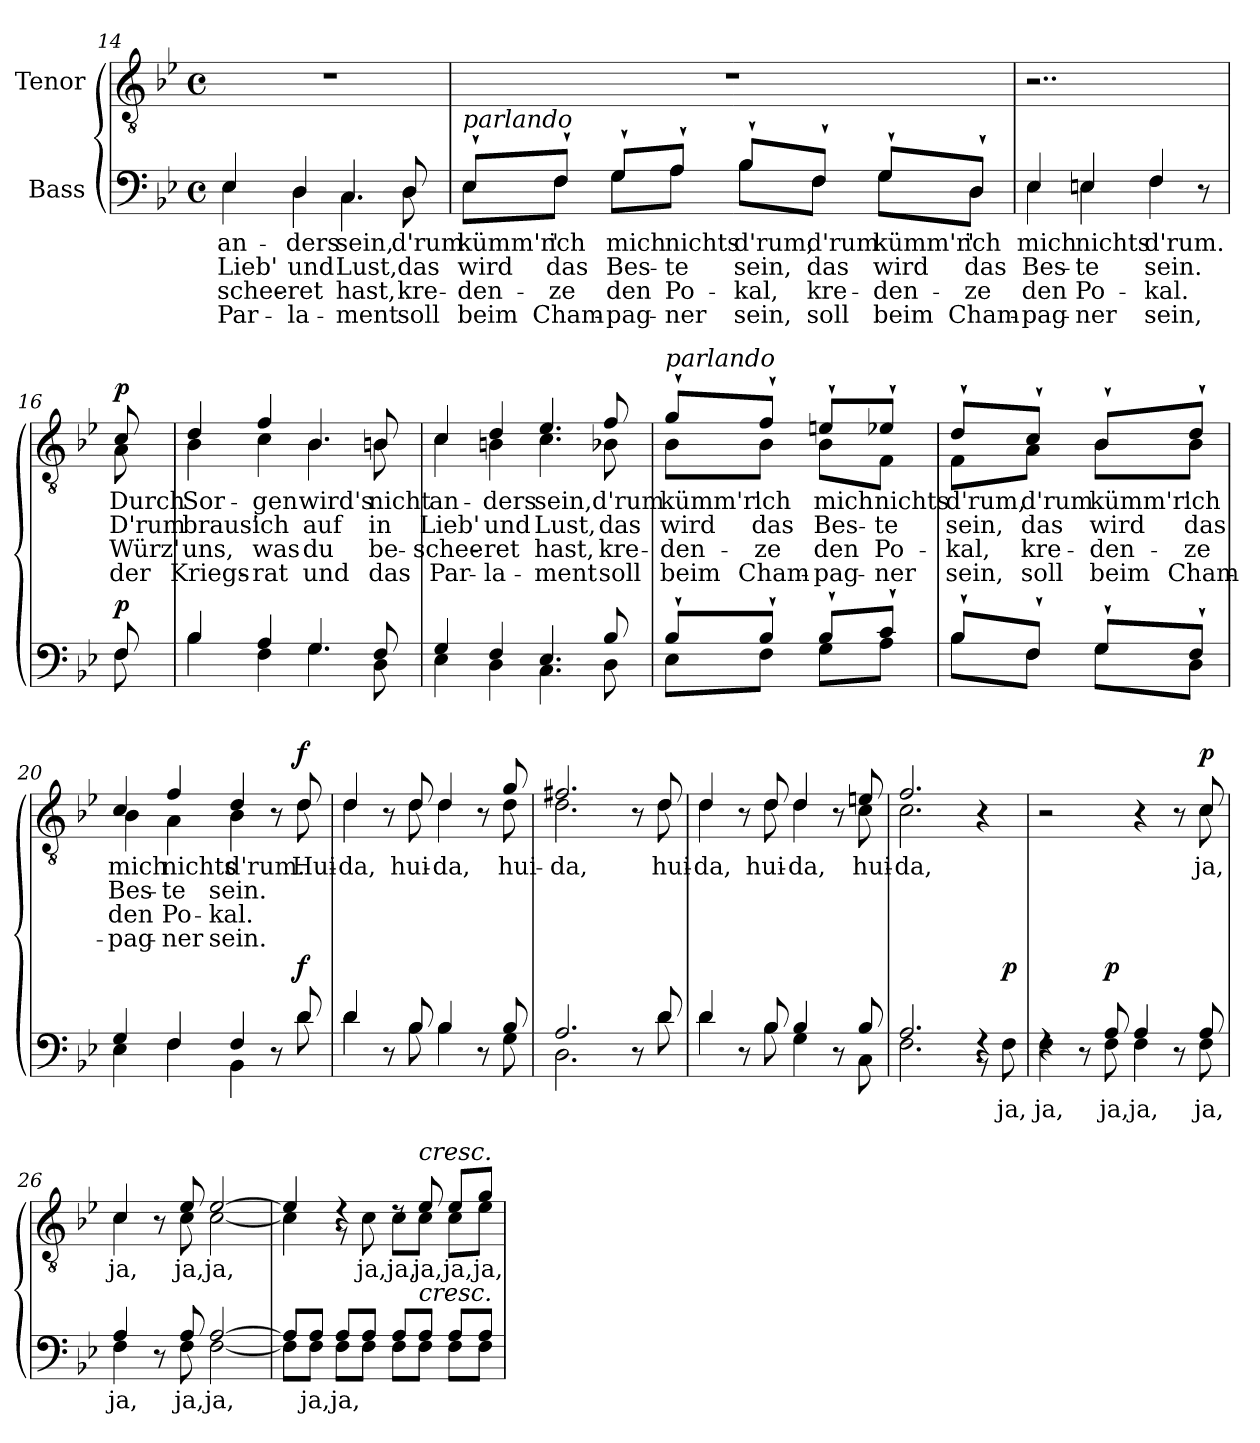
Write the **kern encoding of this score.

**kern	**text	**text	**text	**text	**dynam	**kern	**text	**text	**text	**text	**dynam
*part2	*part2	*part2	*part2	*part2	*part2	*part1	*part1	*part1	*part1	*part1	*part1
*staff2	*staff2	*staff2	*staff2	*staff2	*staff2	*staff1	*staff1	*staff1	*staff1	*staff1	*staff1
*I"Bass	*	*	*	*	*	*I"Tenor	*	*	*	*	*
!!LO:LB:g=z
*clefF4	*	*	*	*	*	*clefGv2	*	*	*	*	*
*k[b-e-]	*	*	*	*	*	*k[b-e-]	*	*	*	*	*
*M4/4	*	*	*	*	*	*M4/4	*	*	*	*	*
*met(c)	*	*	*	*	*	*met(c)	*	*	*	*	*
=14	=14	=14	=14	=14	=14	=14	=14	=14	=14	=14	=14
!	!LO:LY:b	!LO:LY:b	!LO:LY:b	!LO:LY:b	!	!	!	!	!	!	!
*^	*	*	*	*	*	*	*	*	*	*	*
4E-/	4E-\	an-	Lieb'	-schee-	Par-	.	1r	.	.	.	.	.
!	!	!LO:LY:b	!LO:LY:b	!LO:LY:b	!LO:LY:b	!	!	!	!	!	!	!
4D/	4D\	-ders	und	-ret	-la-	.	.	.	.	.	.	.
!	!	!LO:LY:b	!LO:LY:b	!LO:LY:b	!LO:LY:b	!	!	!	!	!	!	!
4.C/	4.C\	sein,	Lust,	hast,	-ment	.	.	.	.	.	.	.
!	!	!LO:LY:b	!LO:LY:b	!LO:LY:b	!LO:LY:b	!	!	!	!	!	!	!
8D/	8D\	d'rum	das	kre-	soll	.	.	.	.	.	.	.
=15	=15	=15	=15	=15	=15	=15	=15	=15	=15	=15	=15	=15
!LO:TX:a:i:t=parlando	!	!	!	!	!	!	!	!	!	!	!	!
!	!	!LO:LY:b	!LO:LY:b	!LO:LY:b	!LO:LY:b	!	!	!	!	!	!	!
8E-`/L	8E-\L	kümm'r'	wird	-den-	beim	.	1r	.	.	.	.	.
!	!	!LO:LY:b	!LO:LY:b	!LO:LY:b	!LO:LY:b	!	!	!	!	!	!	!
8F`/J	8F\J	ich	das	-ze	Cham-	.	.	.	.	.	.	.
!	!	!LO:LY:b	!LO:LY:b	!LO:LY:b	!LO:LY:b	!	!	!	!	!	!	!
8G`/L	8G\L	mich	Bes-	den	-pag-	.	.	.	.	.	.	.
!	!	!LO:LY:b	!LO:LY:b	!LO:LY:b	!LO:LY:b	!	!	!	!	!	!	!
8A`/J	8A\J	nichts	-te	Po-	-ner	.	.	.	.	.	.	.
!	!	!LO:LY:b	!LO:LY:b	!LO:LY:b	!LO:LY:b	!	!	!	!	!	!	!
8B-`/L	8B-\L	d'rum,	sein,	-kal,	sein,	.	.	.	.	.	.	.
!	!	!LO:LY:b	!LO:LY:b	!LO:LY:b	!LO:LY:b	!	!	!	!	!	!	!
8F`/J	8F\J	d'rum	das	kre-	soll	.	.	.	.	.	.	.
!	!	!LO:LY:b	!LO:LY:b	!LO:LY:b	!LO:LY:b	!	!	!	!	!	!	!
8G`/L	8G\L	kümm'r'	wird	-den-	beim	.	.	.	.	.	.	.
!	!	!LO:LY:b	!LO:LY:b	!LO:LY:b	!LO:LY:b	!	!	!	!	!	!	!
8D`/J	8D\J	ich	das	-ze	Cham-	.	.	.	.	.	.	.
=16	=16	=16	=16	=16	=16	=16	=16	=16	=16	=16	=16	=16
!	!	!LO:LY:b	!LO:LY:b	!LO:LY:b	!LO:LY:b	!	!	!	!	!	!	!
4E-/	4E-\	mich	Bes-	den	-pag-	.	2..r	.	.	.	.	.
!	!	!LO:LY:b	!LO:LY:b	!LO:LY:b	!LO:LY:b	!	!	!	!	!	!	!
4En/	4E\	nichts	-te	Po-	-ner	.	.	.	.	.	.	.
!	!	!LO:LY:b	!LO:LY:b	!LO:LY:b	!LO:LY:b	!	!	!	!	!	!	!
4F/	4F\	d'rum.	sein.	-kal.	sein,	.	.	.	.	.	.	.
8r	8ryy	.	.	.	.	.	.	.	.	.	.	.
!!LO:LB:g=z
=16X3	=16X3	=16X3	=16X3	=16X3	=16X3	=16X3	=16X3	=16X3	=16X3	=16X3	=16X3	=16X3
!	!	!	!	!	!	!LO:DY:a	!	!LO:LY:b	!LO:LY:b	!LO:LY:b	!LO:LY:b	!LO:DY:a
*	*	*	*	*	*	*	*^	*	*	*	*	*
8F/	8F\	.	.	.	.	p	8c/	8A\	Durch	D'rum	Würz'	der	p
=17	=17	=17	=17	=17	=17	=17	=17	=17	=17	=17	=17	=17	=17
!	!	!	!	!	!	!	!	!	!LO:LY:b	!LO:LY:b	!LO:LY:b	!LO:LY:b	!
4B-/	4B-\	.	.	.	.	.	4d/	4B-\	Sor-	braus'	uns,	Kriegs-	.
!	!	!	!	!	!	!	!	!	!LO:LY:b	!LO:LY:b	!LO:LY:b	!LO:LY:b	!
4A/	4F\	.	.	.	.	.	4f/	4c\	-gen	ich	was	-rat	.
!	!	!	!	!	!	!	!	!	!LO:LY:b	!LO:LY:b	!LO:LY:b	!LO:LY:b	!
4.G/	4.G\	.	.	.	.	.	4.B-/	4.B-\	wird's	auf	du	und	.
!	!	!	!	!	!	!	!	!	!LO:LY:b	!LO:LY:b	!LO:LY:b	!LO:LY:b	!
8F/	8D\	.	.	.	.	.	8Bn/	8B\	nicht	in	be-	das	.
=18	=18	=18	=18	=18	=18	=18	=18	=18	=18	=18	=18	=18	=18
!	!	!	!	!	!	!	!	!	!LO:LY:b	!LO:LY:b	!LO:LY:b	!LO:LY:b	!
4G/	4E-\	.	.	.	.	.	4c/	4c\	an-	Lieb'	-schee-	Par-	.
!	!	!	!	!	!	!	!	!	!LO:LY:b	!LO:LY:b	!LO:LY:b	!LO:LY:b	!
4F/	4D\	.	.	.	.	.	4d/	4Bn\	-ders	und	-ret	-la-	.
!	!	!	!	!	!	!	!	!	!LO:LY:b	!LO:LY:b	!LO:LY:b	!LO:LY:b	!
4.E-/	4.C\	.	.	.	.	.	4.e-/	4.c\	sein,	Lust,	hast,	-ment	.
!	!	!	!	!	!	!	!	!	!LO:LY:b	!LO:LY:b	!LO:LY:b	!LO:LY:b	!
8B-/	8D\	.	.	.	.	.	8f/	8B-X\	d'rum	das	kre-	soll	.
=19	=19	=19	=19	=19	=19	=19	=19	=19	=19	=19	=19	=19	=19
!	!	!	!	!	!	!	!LO:TX:a:i:t=parlando	!	!	!	!	!	!
!	!	!	!	!	!	!	!	!	!LO:LY:b	!LO:LY:b	!LO:LY:b	!LO:LY:b	!
8B-`/L	8E-\L	.	.	.	.	.	8g`/L	8B-\L	kümm'r'	wird	-den-	beim	.
!	!	!	!	!	!	!	!	!	!LO:LY:b	!LO:LY:b	!LO:LY:b	!LO:LY:b	!
8B-`/J	8F\J	.	.	.	.	.	8f`/J	8B-\J	ich	das	-ze	Cham-	.
!	!	!	!	!	!	!	!	!	!LO:LY:b	!LO:LY:b	!LO:LY:b	!LO:LY:b	!
8B-`/L	8G\L	.	.	.	.	.	8en`/L	8B-\L	mich	Bes-	den	-pag-	.
!	!	!	!	!	!	!	!	!	!LO:LY:b	!LO:LY:b	!LO:LY:b	!LO:LY:b	!
8c`/J	8A\J	.	.	.	.	.	8e-X`/J	8F\J	nichts	-te	Po-	-ner	.
!!LO:LB:g=z	!!
=19X4	=19X4	=19X4	=19X4	=19X4	=19X4	=19X4	=19X4	=19X4	=19X4	=19X4	=19X4	=19X4	=19X4
!	!	!	!	!	!	!	!	!	!LO:LY:b	!LO:LY:b	!LO:LY:b	!LO:LY:b	!
8B-`/L	8B-\L	.	.	.	.	.	8d`/L	8F\L	d'rum,	sein,	-kal,	sein,	.
!	!	!	!	!	!	!	!	!	!LO:LY:b	!LO:LY:b	!LO:LY:b	!LO:LY:b	!
8F`/J	8F\J	.	.	.	.	.	8c`/J	8A\J	d'rum	das	kre-	soll	.
!	!	!	!	!	!	!	!	!	!LO:LY:b	!LO:LY:b	!LO:LY:b	!LO:LY:b	!
8G`/L	8G\L	.	.	.	.	.	8B-`/L	8B-\L	kümm'r'	wird	-den-	beim	.
!	!	!	!	!	!	!	!	!	!LO:LY:b	!LO:LY:b	!LO:LY:b	!LO:LY:b	!
8F`/J	8D\J	.	.	.	.	.	8d`/J	8B-\J	ich	das	-ze	Cham-	.
=20	=20	=20	=20	=20	=20	=20	=20	=20	=20	=20	=20	=20	=20
!	!	!	!	!	!	!	!	!	!LO:LY:b	!LO:LY:b	!LO:LY:b	!LO:LY:b	!
4G/	4E-\	.	.	.	.	.	4c/	4B-\	mich	Bes-	den	-pag-	.
!	!	!	!	!	!	!	!	!	!LO:LY:b	!LO:LY:b	!LO:LY:b	!LO:LY:b	!
4F/	4F\	.	.	.	.	.	4f/	4A\	nichts	-te	Po-	-ner	.
!	!	!	!	!	!	!	!	!	!LO:LY:b	!LO:LY:b	!LO:LY:b	!LO:LY:b	!
4F/	4BB-\	.	.	.	.	.	4d/	4B-\	d'rum.	sein.	-kal.	sein.	.
8r	8ryy	.	.	.	.	.	8r	8ryy	.	.	.	.	.
!	!	!	!	!	!	!LO:DY:a	!	!	!LO:LY:b	!	!	!	!LO:DY:a
8d/	8d\	.	.	.	.	f	8d/	8d\	Hui-	.	.	.	f
=21	=21	=21	=21	=21	=21	=21	=21	=21	=21	=21	=21	=21	=21
!	!	!	!	!	!	!	!	!	!LO:LY:b	!	!	!	!
4d/	4d\	.	.	.	.	.	4d/	4d\	-da,	.	.	.	.
8r	8ryy	.	.	.	.	.	8r	8ryy	.	.	.	.	.
!	!	!	!	!	!	!	!	!	!LO:LY:b	!	!	!	!
8B-/	8B-\	.	.	.	.	.	8d/	8d\	hui-	.	.	.	.
!	!	!	!	!	!	!	!	!	!LO:LY:b	!	!	!	!
4B-/	4B-\	.	.	.	.	.	4d/	4d\	-da,	.	.	.	.
8r	8ryy	.	.	.	.	.	8r	8ryy	.	.	.	.	.
!	!	!	!	!	!	!	!	!	!LO:LY:b	!	!	!	!
8B-/	8G\	.	.	.	.	.	8g/	8d\	hui-	.	.	.	.
=22	=22	=22	=22	=22	=22	=22	=22	=22	=22	=22	=22	=22	=22
!	!	!	!	!	!	!	!	!	!LO:LY:b	!	!	!	!
2.A/	2.D\	.	.	.	.	.	2.f#X/	2.d\	-da,	.	.	.	.
8r	8ryy	.	.	.	.	.	8r	8ryy	.	.	.	.	.
!	!	!	!	!	!	!	!	!	!LO:LY:b	!	!	!	!
8d/	8d\	.	.	.	.	.	8d/	8d\	hui-	.	.	.	.
=23	=23	=23	=23	=23	=23	=23	=23	=23	=23	=23	=23	=23	=23
!	!	!	!	!	!	!	!	!	!LO:LY:b	!	!	!	!
4d/	4d\	.	.	.	.	.	4d/	4d\	-da,	.	.	.	.
8r	8ryy	.	.	.	.	.	8r	8ryy	.	.	.	.	.
!	!	!	!	!	!	!	!	!	!LO:LY:b	!	!	!	!
8B-/	8B-\	.	.	.	.	.	8d/	8d\	hui-	.	.	.	.
!	!	!	!	!	!	!	!	!	!LO:LY:b	!	!	!	!
4B-/	4G\	.	.	.	.	.	4d/	4d\	-da,	.	.	.	.
8r	8ryy	.	.	.	.	.	8r	8ryy	.	.	.	.	.
!	!	!	!	!	!	!	!	!	!LO:LY:b	!	!	!	!
8B-/	8C\	.	.	.	.	.	8en/	8c\	hui-	.	.	.	.
!!LO:LB:g=z	!!
=24	=24	=24	=24	=24	=24	=24	=24	=24	=24	=24	=24	=24	=24
!	!	!	!	!	!	!	!	!	!LO:LY:b	!	!	!	!
2.A/	2.F\	.	.	.	.	.	2.f/	2.c\	-da,	.	.	.	.
4rF	8r	.	.	.	.	.	4r	4ryy	.	.	.	.	.
!	!	!LO:LY:b	!	!	!	!LO:DY:b	!	!	!	!	!	!	!
.	8F\	ja,	.	.	.	p	.	.	.	.	.	.	.
=25	=25	=25	=25	=25	=25	=25	=25	=25	=25	=25	=25	=25	=25
!	!	!LO:LY:b	!	!	!	!	!	!	!	!	!	!	!
4rF	4F\	ja,	.	.	.	.	2r	2ryy	.	.	.	.	.
8r	8ryy	.	.	.	.	.	.	.	.	.	.	.	.
!	!	!LO:LY:b	!	!	!	!LO:DY:a	!	!	!	!	!	!	!
8A/	8F\	ja,	.	.	.	p	.	.	.	.	.	.	.
!	!	!LO:LY:b	!	!	!	!	!	!	!	!	!	!	!
4A/	4F\	ja,	.	.	.	.	4r	4ryy	.	.	.	.	.
8r	8ryy	.	.	.	.	.	8r	8ryy	.	.	.	.	.
!	!	!LO:LY:b	!	!	!	!	!	!	!LO:LY:b	!	!	!	!LO:DY:a
8A/	8F\	ja,	.	.	.	.	8c/	8c\	ja,	.	.	.	p
=26	=26	=26	=26	=26	=26	=26	=26	=26	=26	=26	=26	=26	=26
!	!	!LO:LY:b	!	!	!	!	!	!	!LO:LY:b	!	!	!	!
4A/	4F\	ja,	.	.	.	.	4c/	4c\	ja,	.	.	.	.
8r	8ryy	.	.	.	.	.	8r	8ryy	.	.	.	.	.
!	!	!LO:LY:b	!	!	!	!	!	!	!LO:LY:b	!	!	!	!
8A/	8F\	ja,	.	.	.	.	8e-/	8c\	ja,	.	.	.	.
!	!	!LO:LY:b	!	!	!	!	!	!	!LO:LY:b	!	!	!	!
[2A/	[2F\	ja,	.	.	.	.	[2e-/	[2c\	ja,	.	.	.	.
=27	=27	=27	=27	=27	=27	=27	=27	=27	=27	=27	=27	=27	=27
8A/L]	8F\L]	.	.	.	.	.	4e-/]	4c\]	.	.	.	.	.
!	!	!LO:LY:b	!	!	!	!	!	!	!	!	!	!	!
8A/J	8F\J	ja,	.	.	.	.	.	.	.	.	.	.	.
!	!	!LO:LY:b	!	!	!	!	!	!	!	!	!	!	!
8A/L	8F\L	ja,	.	.	.	.	4rd	8r	.	.	.	.	.
!	!	!	!	!	!	!	!	!	!LO:LY:b	!	!	!	!
8A/J	8F\J	.	.	.	.	.	.	8c\	ja,	.	.	.	.
!	!	!	!	!	!	!	!	!	!LO:LY:b	!	!	!	!
8A/L	8F\L	.	.	.	.	.	8rd	8c\L	ja,	.	.	.	.
!	!	!	!	!	!	!	!LO:TX:a:i:t=cresc.	!	!	!	!	!	!
!LO:TX:a:i:t=cresc.	!	!	!	!	!	!	!	!	!	!	!	!	!
!	!	!	!	!	!	!	!	!	!LO:LY:b	!	!	!	!
8A/J	8F\J	.	.	.	.	.	8e-/	8c\J	ja,	.	.	.	.
!	!	!	!	!	!	!	!	!	!LO:LY:b	!	!	!	!
8A/L	8F\L	.	.	.	.	.	8e-/L	8c\L	ja,	.	.	.	.
!	!	!	!	!	!	!	!	!	!LO:LY:b	!	!	!	!
8A/J	8F\J	.	.	.	.	.	8g/J	8e-\J	ja,	.	.	.	.
*v	*v	*	*	*	*	*	*	*	*	*	*	*	*
*	*	*	*	*	*	*v	*v	*	*	*	*	*
=	=	=	=	=	=	=	=	=	=	=	=
*-	*-	*-	*-	*-	*-	*-	*-	*-	*-	*-	*-
